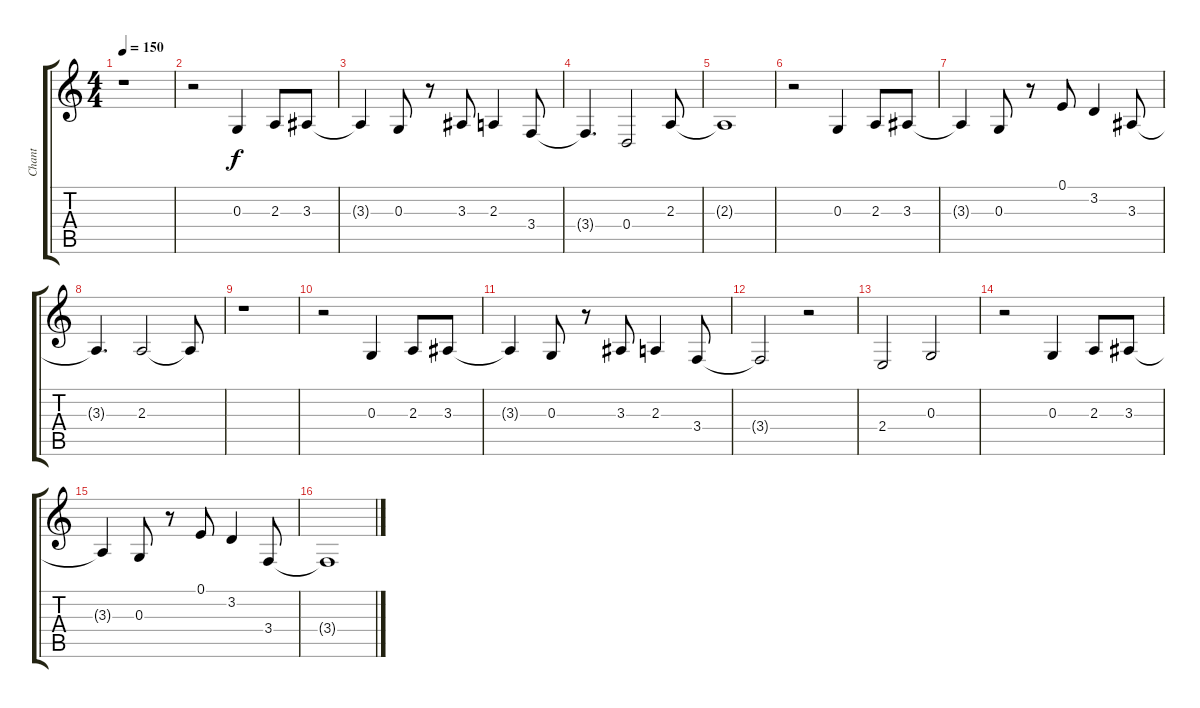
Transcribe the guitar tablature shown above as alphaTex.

\track ("Chant" "Chant") {instrument sitar}
\staff {score tabs}
\tuning (E4 B3 G3 D3 A2 E2) {hide}
\ts (4 4)
\tempo 150
\clef g2
\ks c
r.1{dy ff} |
r.2 0.3.4{dy f} 2.3.8 3.3.8 |
3.3{t}.4 0.3.8 r.8 3.3.8 2.3.4 3.4.8 |
3.4{t}.4{d} 0.4.2 2.3.8 |
2.3{t}.1 |
r.2 0.3.4 2.3.8 3.3.8 |
3.3{t}.4 0.3.8 r.8 0.1.8 3.2.4 3.3.8 |
3.3{t}.4{d} 2.3.2 2.3{t}.8 |
r.1 |
r.2 0.3.4 2.3.8 3.3.8 |
3.3{t}.4 0.3.8 r.8 3.3.8 2.3.4 3.4.8 |
3.4{t}.2 r.2 |
2.4.2 0.3.2 |
r.2 0.3.4 2.3.8 3.3.8 |
3.3{t}.4 0.3.8 r.8 0.1.8 3.2.4 3.4.8 |
3.4{t}.1
